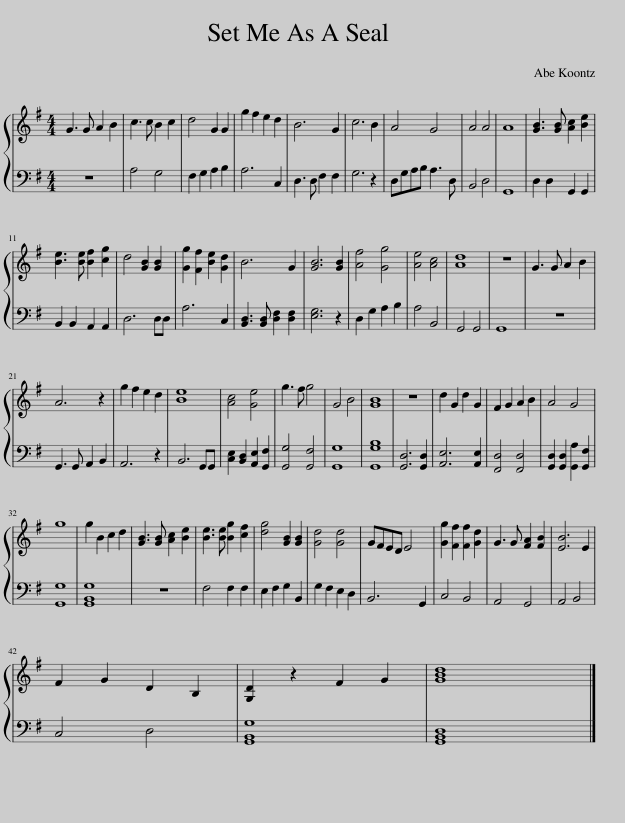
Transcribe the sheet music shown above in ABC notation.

X:1
%%score { 1 | 2 }
L:1/8
M:4/4
I:linebreak $
K:G
V:1 treble
V:2 bass
V:1
 G3 G A2 B2 | c3 c B2 c2 | d4 G2 G2 | g2 f2 e2 d2 | B6 G2 | %5
 c6 B2 | A4 G4 | A4 A4 | A8 | [GB]3 [GB] [Ac]2 [Be]2 |$ %10
 [Be]3 [Be] [Bf]2 [cg]2 | d4 [GB]2 [GB]2 | [Gg]2 [Ff]2 [Be]2 [Gd]2 | B6 G2 | [GB]6 [GB]2 | %15
 [Af]4 [Gg]4 | [Ae]4 [Ac]4 | [Ad]8 | z8 | G3 G A2 B2 |$ %20
 A6 z2 | g2 f2 e2 d2 | [Be]8 | [Ac]4 [Ge]4 | g3 f g4 | %25
 G4 B4 | [GB]8 | z8 | d2 G2 d2 G2 | F2 G2 A2 B2 | %30
 A4 G4 |$ g8 | g2 B2 c2 d2 | [GB]3 [GB] [Ac]2 [Be]2 | [Be]3 [Be] [Bg]2 [cf]2 | %35
 [dg]4 [GB]2 [GB]2 | [Gd]4 [Gd]4 | GFED E4 | [Gg]2 [Ff]2 [Ff]2 [Gd]2 | G3 G [FA]2 [FB]2 | %40
 [EB]6 E2 |$ F2 G2 D2 B,2 | [G,D]2 z2 F2 G2 | [GBd]8 |] %44
V:2
 z8 | A,4 G,4 | F,2 G,2 A,2 B,2 | A,6 C,2 | D,3 D, F,2 F,2 | %5
 G,6 z2 | D,G,A,B, A,3 D, | B,,4 D,4 | G,,8 | D,2 D,2 G,,2 G,,2 |$ %10
 B,,2 B,,2 A,,2 A,,2 | D,6 D,D, | A,6 C,2 | [B,,D,]3 [B,,D,] [D,F,]2 [D,F,]2 | [E,G,]6 z2 | %15
 D,2 G,2 A,2 B,2 | A,4 B,,4 | G,,4 G,,4 | G,,8 | z8 |$ %20
 G,,3 G,, A,,2 B,,2 | A,,6 z2 | B,,6 G,,G,, | [C,E,]2 [B,,D,]2 [A,,E,]2 [G,,F,]2 | [G,,G,]4 [G,,F,]4 | %25
 [G,,G,]8 | [G,,G,B,]8 | [G,,D,]6 [G,,D,]2 | [A,,E,]6 [A,,E,]2 | [F,,D,]4 [F,,D,]4 | %30
 [G,,D,]2 [G,,D,]2 [G,,A,]2 [G,,F,]2 |$ [G,,G,]8 | [G,,B,,G,]8 | z8 | F,4 F,2 F,2 | %35
 E,2 F,2 G,2 B,,2 | G,2 F,2 E,2 D,2 | B,,6 G,,2 | C,4 B,,4 | A,,4 G,,4 | %40
 A,,4 B,,4 |$ C,4 D,4 | [G,,B,,G,]8 | [G,,B,,D,]8 |] %44
